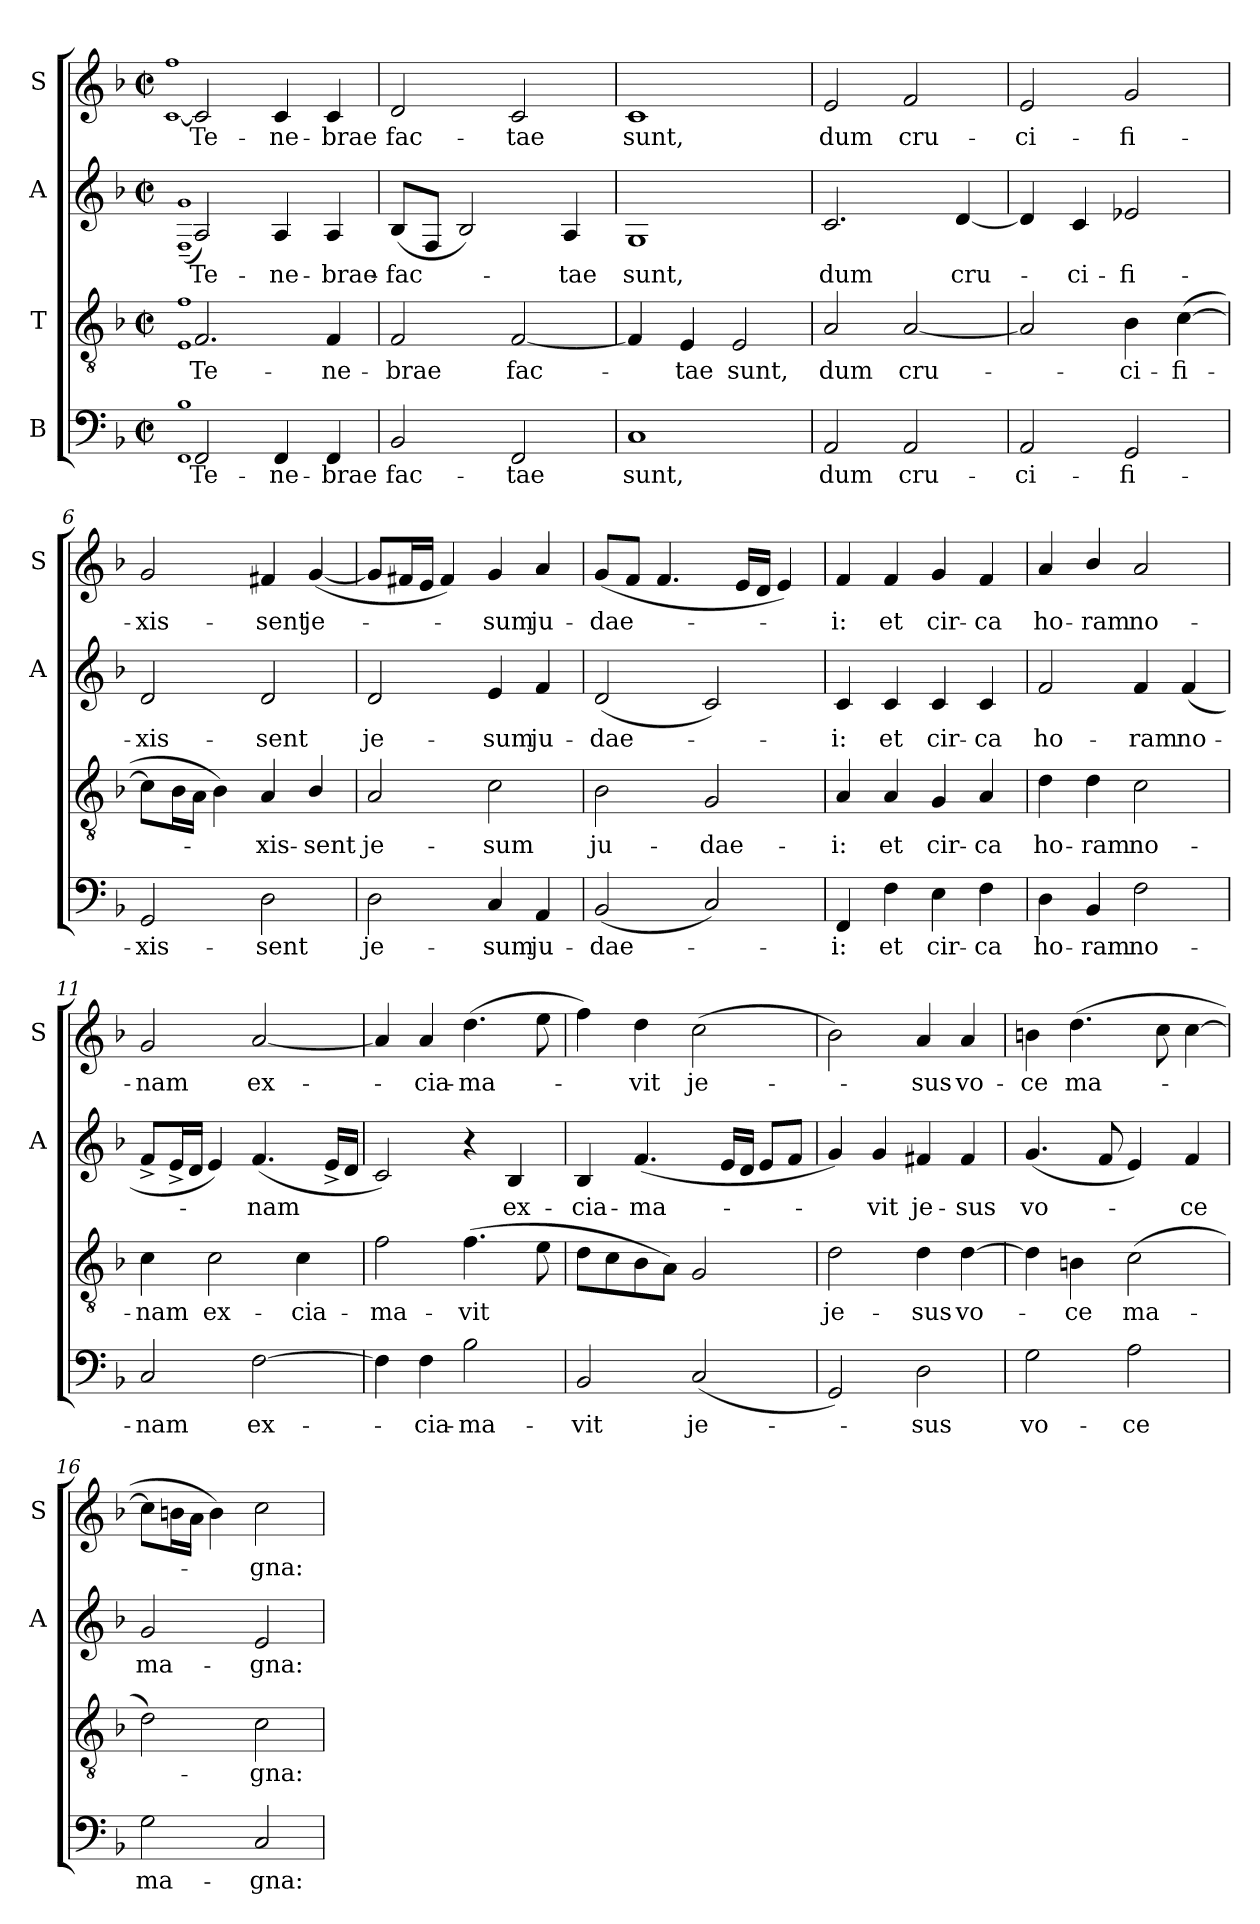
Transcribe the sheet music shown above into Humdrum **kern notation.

**kern	**text	**kern	**text	**kern	**text	**kern	**text
*part4	*part4	*part3	*part3	*part2	*part2	*part1	*part1
*staff4	*staff4	*staff3	*staff3	*staff2	*staff2	*staff1	*staff1
*I"B	*	*I"T	*	*I"A	*	*I"S	*
*	*	*	*	*I'A	*	*I'S	*
*clefF4	*	*clefGv2	*	*clefG2	*	*clefG2	*
*k[b-]	*	*k[b-]	*	*k[b-]	*	*k[b-]	*
*F:	*	*F:	*	*F:	*	*F:	*
*M2/2	*	*M2/2	*	*M2/2	*	*M2/2	*
*met(c|)	*	*met(c|)	*	*met(c|)	*	*met(c|)	*
=1	=1	=1	=1	=1	=1	=1	=1
1qFF 1qB-	.	1qE 1qf	.	(>1qF~> 1qg~>	.	[>1qc 1qff	.
!	!LO:LY:b	!	!LO:LY:b	!	!LO:LY:b	!	!LO:LY:b
2FF/	Te-	2.F/	Te-	2A/)	Te-	2c/]	Te-
!	!LO:LY:b	!	!	!	!LO:LY:b	!	!LO:LY:b
4FF/	-ne-	.	.	4A/	-ne-	4c/	-ne-
!	!LO:LY:b	!	!LO:LY:b	!	!LO:LY:b	!	!LO:LY:b
4FF/	-brae	4F/	-ne-	4A/	-brae-	4c/	-brae
=2	=2	=2	=2	=2	=2	=2	=2
!	!LO:LY:b	!	!LO:LY:b	!	!LO:LY:b	!	!LO:LY:b
2BB-/	fac-	2F/	-brae	(<8B-/L	-fac-	2d/	fac-
.	.	.	.	8F/J	.	.	.
.	.	.	.	2B-/)	.	.	.
!	!LO:LY:b	!	!LO:LY:b	!	!	!	!LO:LY:b
2FF/	-tae	[<2F/	fac-	.	.	2c/	-tae
!	!	!	!	!	!LO:LY:b	!	!
.	.	.	.	4A/	-tae	.	.
=3	=3	=3	=3	=3	=3	=3	=3
!	!LO:LY:b	!	!	!	!LO:LY:b	!	!LO:LY:b
1C	sunt,	4F/]	.	1G	sunt,	1c	sunt,
!	!	!	!LO:LY:b	!	!	!	!
.	.	4E/	-tae	.	.	.	.
!	!	!	!LO:LY:b	!	!	!	!
.	.	2E/	sunt,	.	.	.	.
=4	=4	=4	=4	=4	=4	=4	=4
!	!LO:LY:b	!	!LO:LY:b	!	!LO:LY:b	!	!LO:LY:b
2AA/	dum	2A/	dum	2.c/	dum	2e/	dum
!	!LO:LY:b	!	!LO:LY:b	!	!	!	!LO:LY:b
2AA/	cru-	[<2A/	cru-	.	.	2f/	cru-
!	!	!	!	!	!LO:LY:b	!	!
.	.	.	.	[<4d/	cru-	.	.
=5	=5	=5	=5	=5	=5	=5	=5
!	!LO:LY:b	!	!	!	!	!	!LO:LY:b
2AA/	-ci-	2A/]	.	4d/]	.	2e/	-ci-
!	!	!	!	!	!LO:LY:b	!	!
.	.	.	.	4c/	-ci-	.	.
!	!LO:LY:b	!	!LO:LY:b	!	!LO:LY:b	!	!LO:LY:b
2GG/	-fi-	4B-\	-ci-	2e-X/	-fi-	2g/	-fi-
!	!	!	!LO:LY:b	!	!	!	!
.	.	(>[<4c\	-fi-	.	.	.	.
!!LO:LB:g=z
=6	=6	=6	=6	=6	=6	=6	=6
!	!LO:LY:b	!	!	!	!LO:LY:b	!	!LO:LY:b
2GG/	-xis-	8c\L]	.	2d/	-xis-	2g/	-xis-
.	.	16B-\L	.	.	.	.	.
.	.	16A\JJ	.	.	.	.	.
.	.	4B-\)	.	.	.	.	.
!	!LO:LY:b	!	!LO:LY:b	!	!LO:LY:b	!	!LO:LY:b
2D\	-sent	4A/	-xis-	2d/	-sent	4f#X/	-sent
!	!	!	!LO:LY:b	!	!	!	!LO:LY:b
.	.	4B-/	-sent	.	.	(<[<4g/	je-
=7	=7	=7	=7	=7	=7	=7	=7
!	!LO:LY:b	!	!LO:LY:b	!	!LO:LY:b	!	!
2D\	je-	2A/	je-	2d/	je-	8g/L]	.
.	.	.	.	.	.	16f#/L	.
.	.	.	.	.	.	16e/JJ	.
.	.	.	.	.	.	4f#/)	.
!	!LO:LY:b	!	!LO:LY:b	!	!LO:LY:b	!	!LO:LY:b
4C/	-sum	2c\	-sum	4e/	-sum	4g/	-sum
!	!LO:LY:b	!	!	!	!LO:LY:b	!	!LO:LY:b
4AA/	ju-	.	.	4f/	ju-	4a/	ju-
=8	=8	=8	=8	=8	=8	=8	=8
!	!LO:LY:b	!	!LO:LY:b	!	!LO:LY:b	!	!LO:LY:b
(<2BB-/	-dae-	2B-\	ju-	(<2d/	-dae-	(<8g/L	-dae-
.	.	.	.	.	.	8f/J	.
.	.	.	.	.	.	4.f/	.
!	!	!	!LO:LY:b	!	!	!	!
2C/)	.	2G/	-dae-	2c/)	.	.	.
.	.	.	.	.	.	16e/LL	.
.	.	.	.	.	.	16d/JJ	.
.	.	.	.	.	.	4e/)	.
=9	=9	=9	=9	=9	=9	=9	=9
!	!LO:LY:b	!	!LO:LY:b	!	!LO:LY:b	!	!LO:LY:b
4FF/	-i:	4A/	-i:	4c/	-i:	4f/	-i:
!	!LO:LY:b	!	!LO:LY:b	!	!LO:LY:b	!	!LO:LY:b
4F\	et	4A/	et	4c/	et	4f/	et
!	!LO:LY:b	!	!LO:LY:b	!	!LO:LY:b	!	!LO:LY:b
4E\	cir-	4G/	cir-	4c/	cir-	4g/	cir-
!	!LO:LY:b:rj	!	!LO:LY:b:rj	!	!LO:LY:b:rj	!	!LO:LY:b:rj
4F\	-ca	4A/	-ca	4c/	-ca	4f/	-ca
=10	=10	=10	=10	=10	=10	=10	=10
!	!LO:LY:b	!	!LO:LY:b	!	!LO:LY:b	!	!LO:LY:b
4D\	ho-	4d\	ho-	2f/	ho-	4a/	ho-
!	!LO:LY:b	!	!LO:LY:b	!	!	!	!LO:LY:b
4BB-/	-ram	4d\	-ram	.	.	4b-/	-ram
!	!LO:LY:b	!	!LO:LY:b	!	!LO:LY:b	!	!LO:LY:b
2F\	no-	2c\	no-	4f/	-ram	2a/	no-
!	!	!	!	!	!LO:LY:b	!	!
.	.	.	.	(<4f/	no-	.	.
!!LO:LB:g=z
=11	=11	=11	=11	=11	=11	=11	=11
!	!LO:LY:b	!	!LO:LY:b	!	!	!	!LO:LY:b
2C/	-nam	4c\	-nam	8f^</L	.	2g/	-nam
.	.	.	.	16e^</L	.	.	.
.	.	.	.	16d/JJ	.	.	.
!	!	!	!LO:LY:b	!	!	!	!
.	.	2c\	ex-	4e/)	.	.	.
!	!LO:LY:b	!	!	!	!LO:LY:b	!	!LO:LY:b
[>2F\	ex-	.	.	(<4.f/	-nam	[<2a/	ex-
!	!	!	!LO:LY:b	!	!	!	!
.	.	4c\	-cia-	.	.	.	.
.	.	.	.	16e^</LL	.	.	.
.	.	.	.	16d/JJ	.	.	.
=12	=12	=12	=12	=12	=12	=12	=12
!	!	!	!LO:LY:b	!	!	!	!
4F\]	.	2f\	-ma-	2c/)	.	4a/]	.
!	!LO:LY:b	!	!	!	!	!	!LO:LY:b
4F\	-cia-	.	.	.	.	4a/	-cia-
!	!LO:LY:b:rj	!	!LO:LY:b	!	!	!	!LO:LY:b
2B-\	-ma-	(>4.f\	-vit	4r	.	(>4.dd\	-ma-
!	!	!	!	!	!LO:LY:b	!	!
.	.	.	.	4B-/	ex-	.	.
.	.	8e\	.	.	.	8ee\	.
=13	=13	=13	=13	=13	=13	=13	=13
!	!LO:LY:b	!	!	!	!LO:LY:b	!	!
2BB-/	-vit	8d\L	.	4B-/	-cia-	4ff\)	.
.	.	8c\	.	.	.	.	.
!	!	!	!	!	!LO:LY:b	!	!LO:LY:b
.	.	8B-\	.	(<4.f/	-ma-	4dd\	-vit
.	.	8A\J)	.	.	.	.	.
!	!LO:LY:b	!	!	!	!	!	!LO:LY:b
(<2C/	je-	2G/	.	.	.	(>2cc\	je-
.	.	.	.	16e/LL	.	.	.
.	.	.	.	16d/JJ	.	.	.
.	.	.	.	8e/L	.	.	.
.	.	.	.	8f/J	.	.	.
=14	=14	=14	=14	=14	=14	=14	=14
!	!	!	!LO:LY:b	!	!	!	!
2GG/)	.	2d\	je-	4g/)	.	2b-\)	.
!	!	!	!	!	!LO:LY:b	!	!
.	.	.	.	4g/	-vit	.	.
!	!LO:LY:b	!	!LO:LY:b	!	!LO:LY:b	!	!LO:LY:b
2D\	-sus	4d\	-sus	4f#X/	je-	4a/	-sus
!	!	!	!LO:LY:b	!	!LO:LY:b:rj	!	!LO:LY:b
.	.	[>4d\	vo-	4f#/	-sus	4a/	vo-
=15	=15	=15	=15	=15	=15	=15	=15
!	!LO:LY:b	!	!	!	!LO:LY:b	!	!LO:LY:b
2G\	vo-	4d\]	.	(<4.g/	vo-	4bn\	-ce
!	!	!	!LO:LY:b	!	!	!	!LO:LY:b
.	.	4Bn\	-ce	.	.	(>4.dd\	ma-
.	.	.	.	8f/	.	.	.
!	!LO:LY:b	!	!LO:LY:b	!	!	!	!
2A\	-ce	(>2c\	ma-	4e/)	.	.	.
.	.	.	.	.	.	8cc\	.
!	!	!	!	!	!LO:LY:b	!	!
.	.	.	.	4f/	-ce	[>4cc\	.
!!LO:PB:g=z
=16	=16	=16	=16	=16	=16	=16	=16
!	!LO:LY:b	!	!	!	!LO:LY:b	!	!
2G\	ma-	2d\)	.	2g/	ma-	8cc\L]	.
.	.	.	.	.	.	16b\L	.
.	.	.	.	.	.	16a\JJ	.
.	.	.	.	.	.	4b\)	.
!	!LO:LY:b	!	!LO:LY:b	!	!LO:LY:b	!	!LO:LY:b
2C/	-gna:	2c\	-gna:	2e/	-gna:	2cc\	-gna:
=	=	=	=	=	=	=	=
*-	*-	*-	*-	*-	*-	*-	*-
